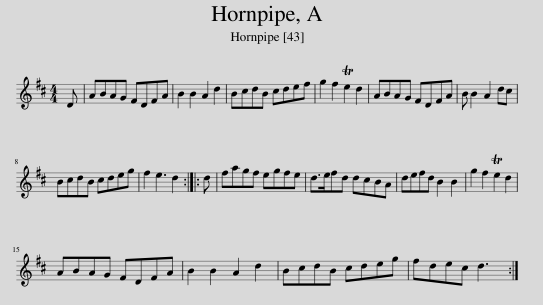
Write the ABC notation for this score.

X:1
L:1/8
M:4/4
I:linebreak $
K:D
V:1 treble
V:1
 D | ABAG FDFA | B2 B2 A2 d2 | BcdB cdef | g2 f2 Te2 d2 | %5
 ABAG FDFA | B B2 A2 dc |$ BcdB cdeg | f2 e3 d2 :: d | %10
 fagf egfe | d>efd dcBA | defd B2 B2 | g2 f2 Te2 d2 |$ ABAG FDFA | %15
 B2 B2 A2 d2 | BcdB cdeg | fdec d3 :| %18
